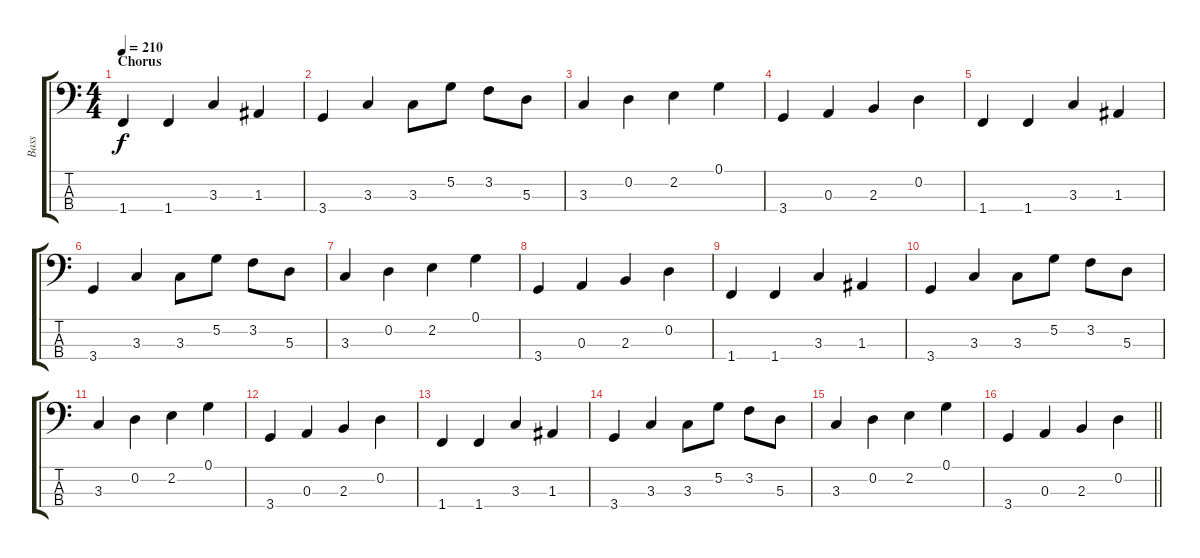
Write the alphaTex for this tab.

\track ("Bass" "Bass") {instrument electricbassfinger}
\staff {score tabs}
\tuning (G2 D2 A1 E1) {hide}
\ts (4 4)
\section ("" "Chorus")
\tempo 210
\clef f4
\ks c
1.4.4{dy f} 1.4.4 3.3.4 1.3.4 |
3.4.4 3.3.4 3.3.8 5.2.8 3.2.8 5.3.8 |
3.3.4 0.2.4 2.2.4 0.1.4 |
3.4.4 0.3.4 2.3.4 0.2.4 |
1.4.4 1.4.4 3.3.4 1.3.4 |
3.4.4 3.3.4 3.3.8 5.2.8 3.2.8 5.3.8 |
3.3.4 0.2.4 2.2.4 0.1.4 |
3.4.4 0.3.4 2.3.4 0.2.4 |
1.4.4 1.4.4 3.3.4 1.3.4 |
3.4.4 3.3.4 3.3.8 5.2.8 3.2.8 5.3.8 |
3.3.4 0.2.4 2.2.4 0.1.4 |
3.4.4 0.3.4 2.3.4 0.2.4 |
1.4.4 1.4.4 3.3.4 1.3.4 |
3.4.4 3.3.4 3.3.8 5.2.8 3.2.8 5.3.8 |
3.3.4 0.2.4 2.2.4 0.1.4 |
\barLineRight lightlight
3.4.4 0.3.4 2.3.4 0.2.4
